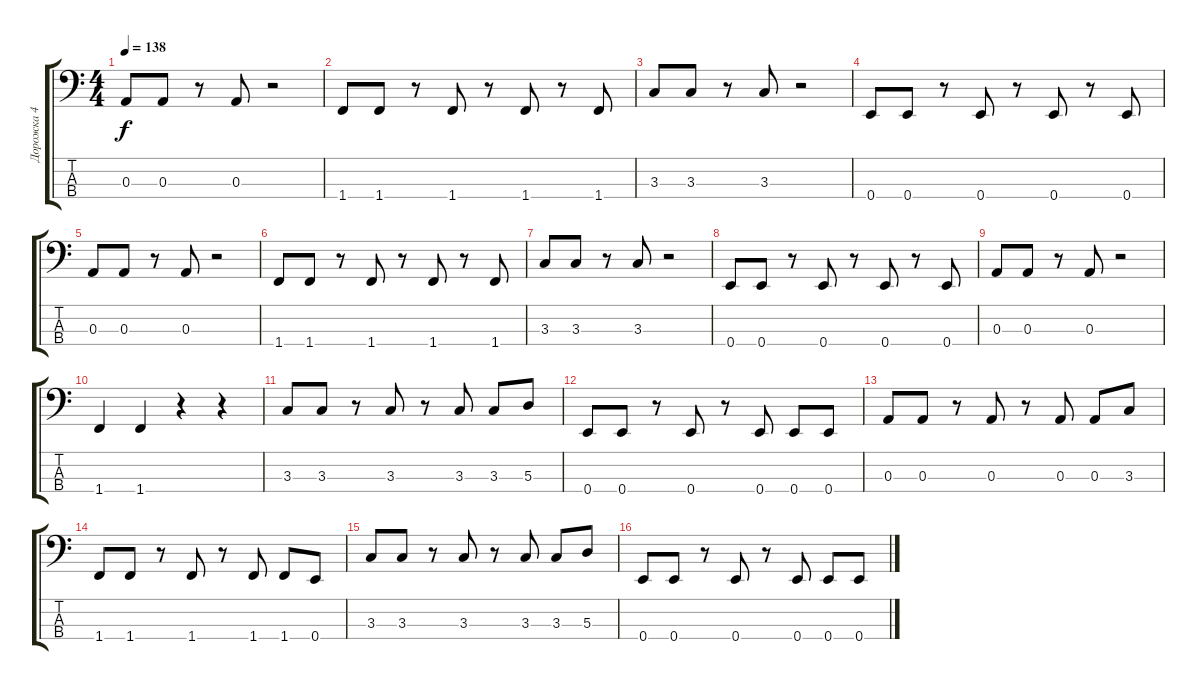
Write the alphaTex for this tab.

\track ("Дорожка 4" "Дорожка 4") {instrument electricbassfinger}
\staff {score tabs}
\tuning (G2 D2 A1 E1) {hide}
\ts (4 4)
\tempo 138
\clef f4
\ks c
0.3.8{dy f} 0.3.8 r.8 0.3.8 r.2 |
1.4.8 1.4.8 r.8 1.4.8 r.8 1.4.8 r.8 1.4.8 |
3.3.8 3.3.8 r.8 3.3.8 r.2 |
0.4.8 0.4.8 r.8 0.4.8 r.8 0.4.8 r.8 0.4.8 |
0.3.8 0.3.8 r.8 0.3.8 r.2 |
1.4.8 1.4.8 r.8 1.4.8 r.8 1.4.8 r.8 1.4.8 |
3.3.8 3.3.8 r.8 3.3.8 r.2 |
0.4.8 0.4.8 r.8 0.4.8 r.8 0.4.8 r.8 0.4.8 |
0.3.8 0.3.8 r.8 0.3.8 r.2 |
1.4.4 1.4.4 r.4 r.4 |
3.3.8 3.3.8 r.8 3.3.8 r.8 3.3.8 3.3.8 5.3.8 |
0.4.8 0.4.8 r.8 0.4.8 r.8 0.4.8 0.4.8 0.4.8 |
0.3.8 0.3.8 r.8 0.3.8 r.8 0.3.8 0.3.8 3.3.8 |
1.4.8 1.4.8 r.8 1.4.8 r.8 1.4.8 1.4.8 0.4.8 |
3.3.8 3.3.8 r.8 3.3.8 r.8 3.3.8 3.3.8 5.3.8 |
0.4.8 0.4.8 r.8 0.4.8 r.8 0.4.8 0.4.8 0.4.8
